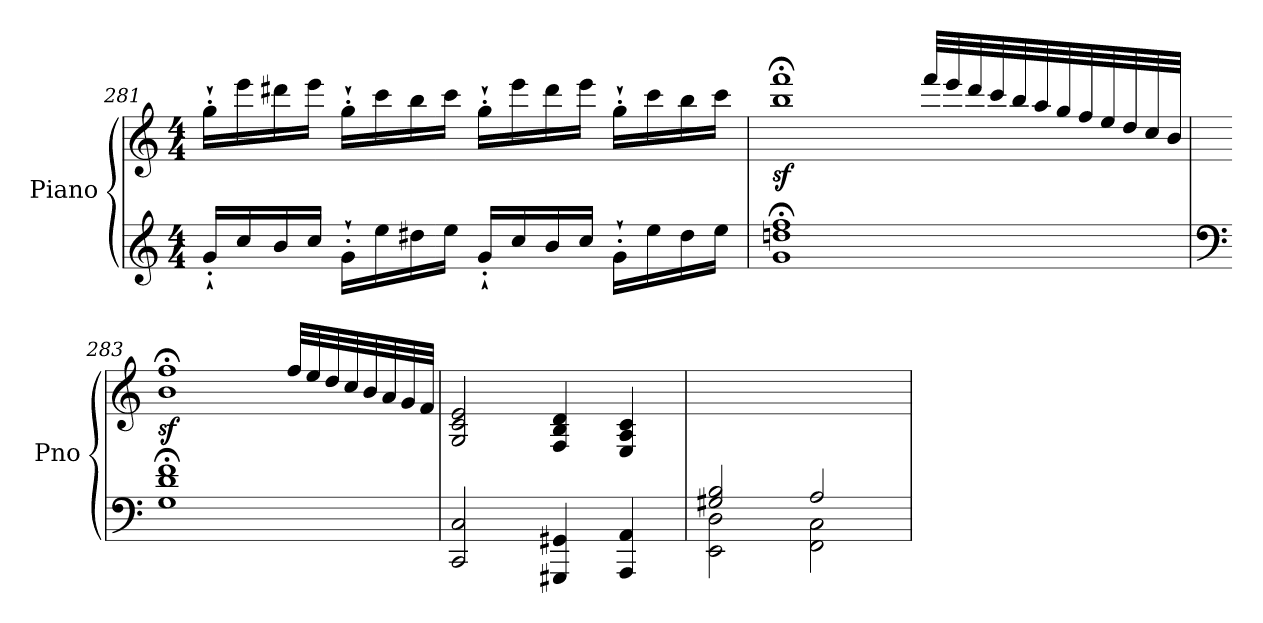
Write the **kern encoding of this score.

**kern	**kern	**dynam
*part1	*part1	*part1
*staff2	*staff1	*staff1/2
*I"Piano	*	*
*I'Pno	*	*
!!LO:LB:g=z
*clefG2	*clefG2	*
*k[]	*k[]	*
*M4/4	*M4/4	*
=281	=281	=281
16g'`/LL	16gg'`\LL	.
16cc/	16eee\	.
16b/	16ddd#X\	.
16cc/JJ	16eee\JJ	.
16g'`\LL	16gg'`\LL	.
16ee\	16ccc\	.
16dd#X\	16bb\	.
16ee\JJ	16ccc\JJ	.
16g'`/LL	16gg'`\LL	.
16cc/	16eee\	.
16b/	16ddd#\	.
16cc/JJ	16eee\JJ	.
16g'`\LL	16gg'`\LL	.
16ee\	16ccc\	.
16dd#\	16bb\	.
16ee\JJ	16ccc\JJ	.
=282	=282	=282
*	*^	*
!	!	!	!LO:DY:b
1g;< 1ddn;< 1ff;<	1bb;< 1fff;<	2.ryy	sf
*	*	*Xtuplet	*
.	.	48fff/LLL	.
.	.	48eee/	.
.	.	48ddd/	.
.	.	48ccc/	.
.	.	48bb/	.
.	.	48aa/	.
.	.	48gg/	.
.	.	48ff/	.
.	.	48ee/	.
.	.	48dd/	.
.	.	48cc/	.
.	.	48b/JJJ	.
!!LO:LB:g=z	!!
=283	=283	=283	=283
*clefF4	*	*	*
!	!	!	!LO:DY:b
1G;< 1d;< 1f;<	1b;< 1ff;<	2.ryy	sf
.	.	32ff/LLL	.
.	.	32ee/	.
.	.	32dd/	.
.	.	32cc/	.
.	.	32b/	.
.	.	32a/	.
.	.	32g/	.
.	.	32f/JJJ	.
=284	=284	=284	=284
!	!	!	!LO:DY:a=2
*	*v	*v	*
2CC/ 2C/	2G/ 2c/ 2e/	other-dynamics
4GGG#X/ 4GG#X/	4F/ 4B/ 4d/	.
4AAA/ 4AA/	4E/ 4A/ 4c/	.
=285	=285	=285
*^	*	*
2G#X/ 2B/	2EE\ 2D\	1ryy	.
2A/	2FF\ 2C\	.	.
*v	*v	*	*
=	=	=
*-	*-	*-
